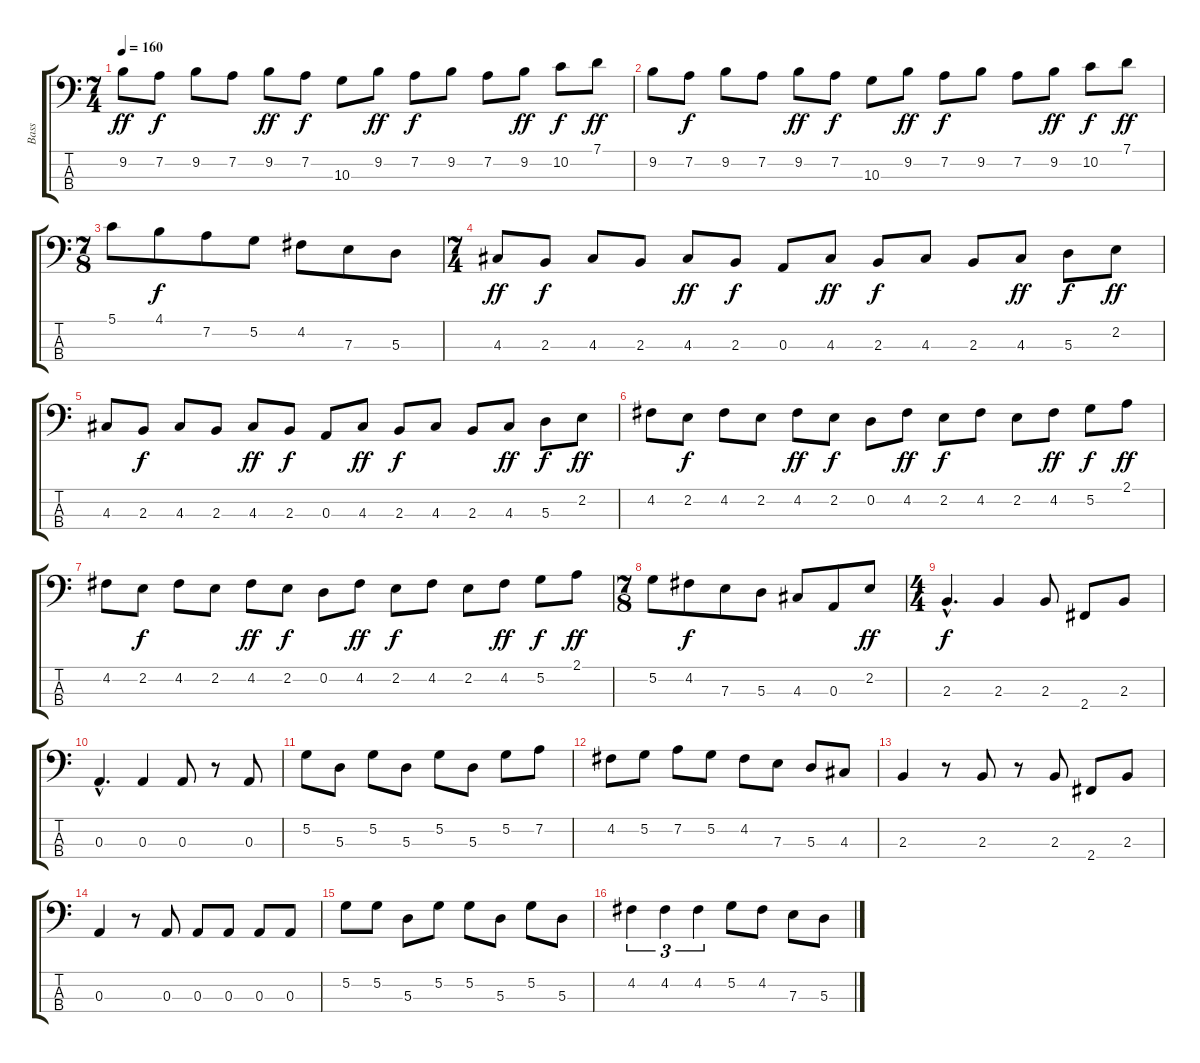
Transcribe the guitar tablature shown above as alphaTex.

\track ("Bass" "Bass") {instrument electricbasspick}
\staff {score tabs}
\tuning (G2 D2 A1 E1) {hide}
\ts (7 4)
\tempo 160
\clef f4
\ks c
9.2.8{dy ff} 7.2.8{dy f} 9.2.8 7.2.8 9.2.8{dy ff} 7.2.8{dy f} 10.3.8 9.2.8{dy ff} 7.2.8{dy f} 9.2.8 7.2.8 9.2.8{dy ff} 10.2.8{dy f} 7.1.8{dy ff} |
9.2.8 7.2.8{dy f} 9.2.8 7.2.8 9.2.8{dy ff} 7.2.8{dy f} 10.3.8 9.2.8{dy ff} 7.2.8{dy f} 9.2.8 7.2.8 9.2.8{dy ff} 10.2.8{dy f} 7.1.8{dy ff} |
\ts (7 8)
5.1.8 4.1.8{dy f} 7.2.8 5.2.8 4.2.8 7.3.8 5.3.8 |
\ts (7 4)
4.3.8{dy ff} 2.3.8{dy f} 4.3.8 2.3.8 4.3.8{dy ff} 2.3.8{dy f} 0.3.8 4.3.8{dy ff} 2.3.8{dy f} 4.3.8 2.3.8 4.3.8{dy ff} 5.3.8{dy f} 2.2.8{dy ff} |
4.3.8 2.3.8{dy f} 4.3.8 2.3.8 4.3.8{dy ff} 2.3.8{dy f} 0.3.8 4.3.8{dy ff} 2.3.8{dy f} 4.3.8 2.3.8 4.3.8{dy ff} 5.3.8{dy f} 2.2.8{dy ff} |
4.2.8 2.2.8{dy f} 4.2.8 2.2.8 4.2.8{dy ff} 2.2.8{dy f} 0.2.8 4.2.8{dy ff} 2.2.8{dy f} 4.2.8 2.2.8 4.2.8{dy ff} 5.2.8{dy f} 2.1.8{dy ff} |
4.2.8 2.2.8{dy f} 4.2.8 2.2.8 4.2.8{dy ff} 2.2.8{dy f} 0.2.8 4.2.8{dy ff} 2.2.8{dy f} 4.2.8 2.2.8 4.2.8{dy ff} 5.2.8{dy f} 2.1.8{dy ff} |
\ts (7 8)
5.2.8 4.2.8{dy f} 7.3.8 5.3.8 4.3.8 0.3.8 2.2.8{dy ff} |
\ts (4 4)
2.3{hac}.4{d dy f volume 15 instrument electricbasspick} 2.3.4 2.3.8 2.4.8 2.3.8 |
0.3{hac}.4{d} 0.3.4 0.3.8 r.8 0.3.8 |
5.2.8 5.3.8 5.2.8 5.3.8 5.2.8 5.3.8 5.2.8 7.2.8 |
4.2.8 5.2.8 7.2.8 5.2.8 4.2.8 7.3.8 5.3.8 4.3.8 |
2.3.4 r.8 2.3.8 r.8 2.3.8 2.4.8 2.3.8 |
0.3.4 r.8 0.3.8 0.3.8 0.3.8 0.3.8 0.3.8 |
5.2.8 5.2.8 5.3.8 5.2.8 5.2.8 5.3.8 5.2.8 5.3.8 |
4.2.4{tu (3 2)} 4.2.4{tu (3 2)} 4.2.4{tu (3 2)} 5.2.8 4.2.8 7.3.8 5.3.8
